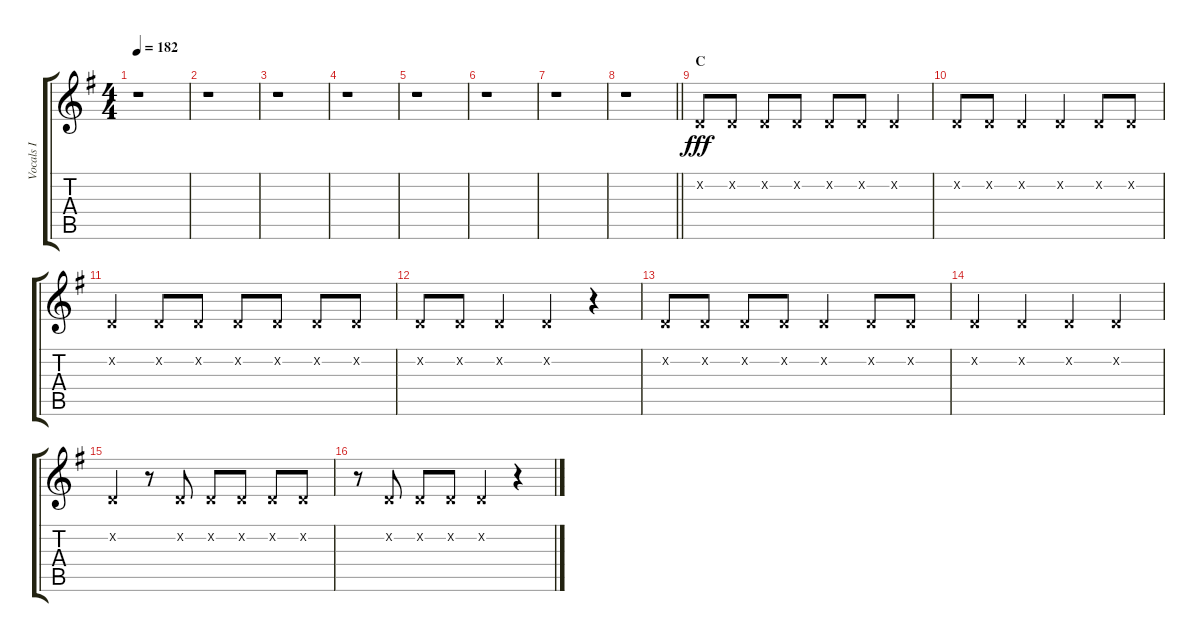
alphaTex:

\track ("Vocals I" "Vocals I") {instrument voiceoohs}
\staff {score tabs}
\tuning (E4 B3 G3 D3 A2 E2) {hide}
\ts (4 4)
\tempo 182
\clef g2
\ks g
r.1{dy fff} |
r.1 |
r.1 |
r.1 |
r.1 |
r.1 |
r.1 |
\barLineRight lightlight
r.1 |
\section ("" "C")
3.2{x}.8 3.2{x}.8 3.2{x}.8 3.2{x}.8 3.2{x}.8 3.2{x}.8 3.2{x}.4 |
3.2{x}.8 3.2{x}.8 3.2{x}.4 3.2{x}.4 3.2{x}.8 3.2{x}.8 |
3.2{x}.4 3.2{x}.8 3.2{x}.8 3.2{x}.8 3.2{x}.8 3.2{x}.8 3.2{x}.8 |
3.2{x}.8 3.2{x}.8 3.2{x}.4 3.2{x}.4 r.4 |
3.2{x}.8 3.2{x}.8 3.2{x}.8 3.2{x}.8 3.2{x}.4 3.2{x}.8 3.2{x}.8 |
3.2{x}.4 3.2{x}.4 3.2{x}.4 3.2{x}.4 |
3.2{x}.4 r.8 3.2{x}.8 3.2{x}.8 3.2{x}.8 3.2{x}.8 3.2{x}.8 |
r.8 3.2{x}.8 3.2{x}.8 3.2{x}.8 3.2{x}.4 r.4
